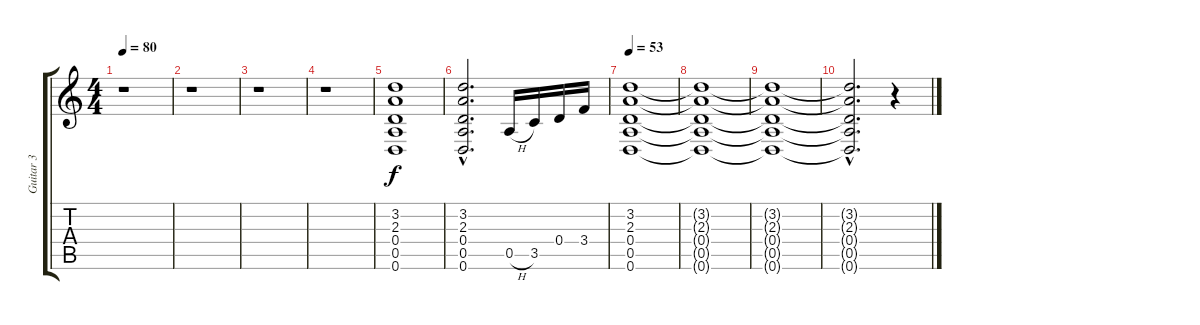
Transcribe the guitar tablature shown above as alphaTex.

\track ("Guitar 3" "Guitar 3") {instrument electricguitarclean}
\staff {score tabs}
\tuning (E4 B3 G3 D3 A2 D2) {hide}
\ts (4 4)
\tempo 80
\clef g2
\ks c
r.1{dy f} |
r.1 |
r.1 |
r.1 |
(3.2 2.3 0.4 0.5 0.6).1 |
(3.2{hac} 2.3{hac} 0.4{hac} 0.5{hac} 0.6{hac}).2{d} 0.5{h}.16 3.5.16 0.4.16 3.4.16 |
\tempo 53
(3.2 2.3 0.4 0.5 0.6).1 |
(3.2{t} 2.3{t} 0.4{t} 0.5{t} 0.6{t}).1 |
(3.2{t} 2.3{t} 0.4{t} 0.5{t} 0.6{t}).1 |
(3.2{hac t} 2.3{hac t} 0.4{hac t} 0.5{hac t} 0.6{hac t}).2{d} r.4
